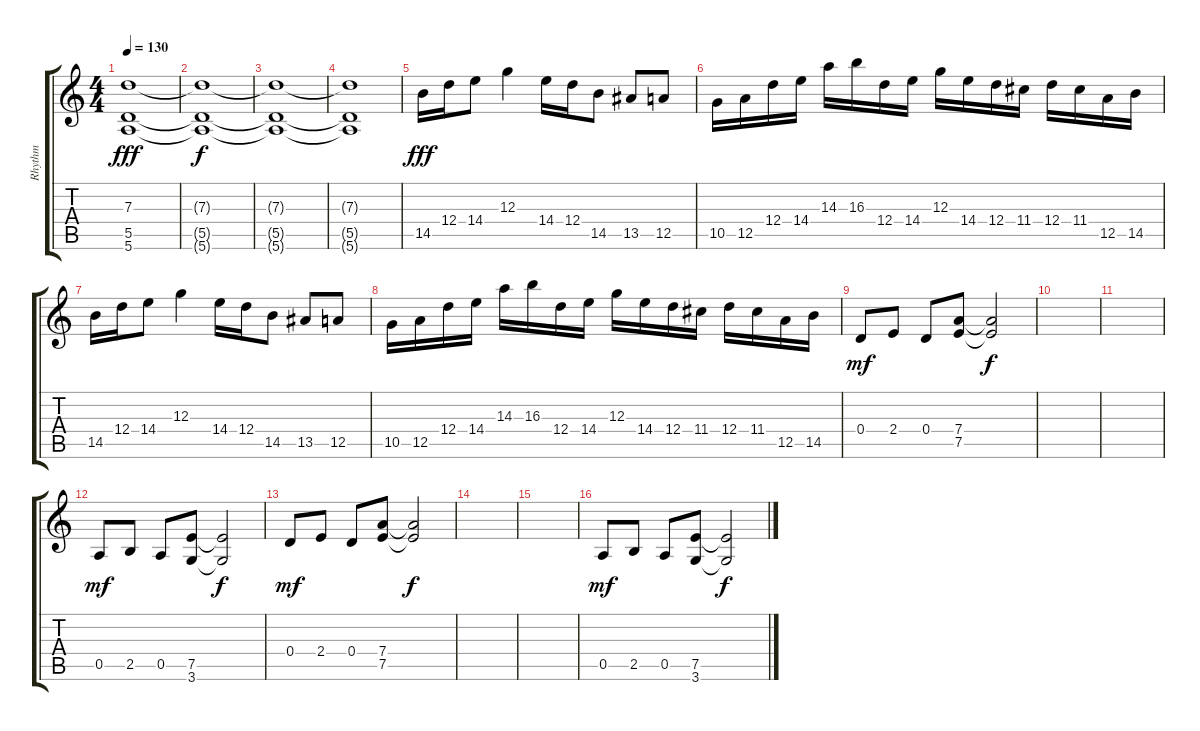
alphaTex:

\track ("Rhythm" "Rhythm") {instrument distortionguitar}
\staff {score tabs}
\tuning (E4 B3 G3 D3 A2 E2) {hide}
\ts (4 4)
\tempo 130
\clef g2
\ks c
(7.3 5.5 5.6).1{dy fff} |
(7.3{t} 5.5{t} 5.6{t}).1{dy f} |
(7.3{t} 5.5{t} 5.6{t}).1 |
(7.3{t} 5.5{t} 5.6{t}).1 |
14.5.16{dy fff} 12.4.16 14.4.8 12.3.4 14.4.16 12.4.16 14.5.8 13.5.8 12.5.8 |
10.5.16 12.5.16 12.4.16 14.4.16 14.3.16 16.3.16 12.4.16 14.4.16 12.3.16 14.4.16 12.4.16 11.4.16 12.4.16 11.4.16 12.5.16 14.5.16 |
14.5.16 12.4.16 14.4.8 12.3.4 14.4.16 12.4.16 14.5.8 13.5.8 12.5.8 |
10.5.16 12.5.16 12.4.16 14.4.16 14.3.16 16.3.16 12.4.16 14.4.16 12.3.16 14.4.16 12.4.16 11.4.16 12.4.16 11.4.16 12.5.16 14.5.16 |
0.4.8{dy mf} 2.4.8 0.4.8 (7.4 7.5).8 (7.4{t} 7.5{t}).2{dy f} |
|
|
0.5.8{dy mf} 2.5.8 0.5.8 (7.5 3.6).8 (7.5{t} 3.6{t}).2{dy f} |
0.4.8{dy mf} 2.4.8 0.4.8 (7.4 7.5).8 (7.4{t} 7.5{t}).2{dy f} |
|
|
0.5.8{dy mf} 2.5.8 0.5.8 (7.5 3.6).8 (7.5{t} 3.6{t}).2{dy f}
